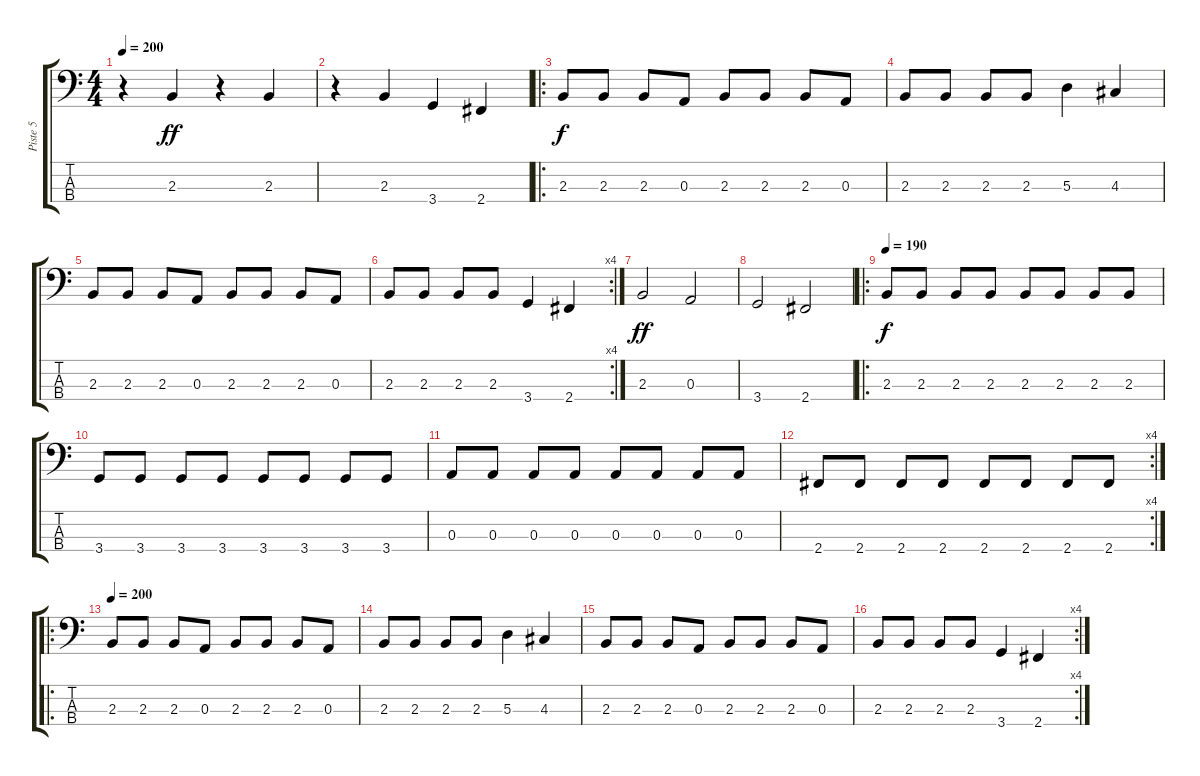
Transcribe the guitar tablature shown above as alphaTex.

\track ("Piste 5" "Piste 5") {instrument electricbassfinger}
\staff {score tabs}
\tuning (G2 D2 A1 E1) {hide}
\ts (4 4)
\tempo 200
\clef f4
\ks c
r.4{dy ff} 2.3.4 r.4 2.3.4 |
r.4 2.3.4 3.4.4 2.4.4 |
\ro
2.3.8{dy f} 2.3.8 2.3.8 0.3.8 2.3.8 2.3.8 2.3.8 0.3.8 |
2.3.8 2.3.8 2.3.8 2.3.8 5.3.4 4.3.4 |
2.3.8 2.3.8 2.3.8 0.3.8 2.3.8 2.3.8 2.3.8 0.3.8 |
\rc 4
2.3.8 2.3.8 2.3.8 2.3.8 3.4.4 2.4.4 |
2.3.2{dy ff} 0.3.2 |
3.4.2 2.4.2 |
\ro
\tempo 190
2.3.8{dy f} 2.3.8 2.3.8 2.3.8 2.3.8 2.3.8 2.3.8 2.3.8 |
3.4.8 3.4.8 3.4.8 3.4.8 3.4.8 3.4.8 3.4.8 3.4.8 |
0.3.8 0.3.8 0.3.8 0.3.8 0.3.8 0.3.8 0.3.8 0.3.8 |
\rc 4
2.4.8 2.4.8 2.4.8 2.4.8 2.4.8 2.4.8 2.4.8 2.4.8 |
\ro
\tempo 200
2.3.8 2.3.8 2.3.8 0.3.8 2.3.8 2.3.8 2.3.8 0.3.8 |
2.3.8 2.3.8 2.3.8 2.3.8 5.3.4 4.3.4 |
2.3.8 2.3.8 2.3.8 0.3.8 2.3.8 2.3.8 2.3.8 0.3.8 |
\rc 4
2.3.8 2.3.8 2.3.8 2.3.8 3.4.4 2.4.4
